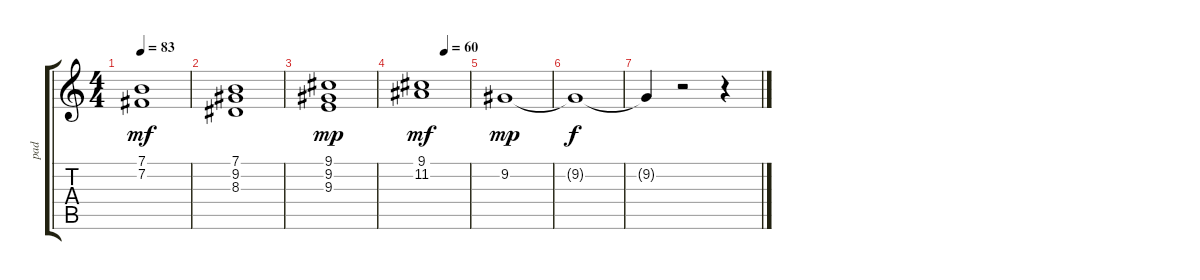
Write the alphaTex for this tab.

\track ("pad" "pad") {instrument synthstrings1}
\staff {score tabs}
\tuning (E4 B3 G3 D3 A2 E2) {hide}
\ts (4 4)
\tempo 83
\clef g2
\ks c
(7.1 7.2).1{dy mf} |
(7.1 9.2 8.3).1 |
(9.1 9.2 9.3).1{dy mp} |
\tempo (60 0.4895833333333333)
(9.1 11.2).1{dy mf} |
9.2.1{dy mp} |
9.2{t}.1{dy f} |
9.2{t}.4 r.2 r.4
